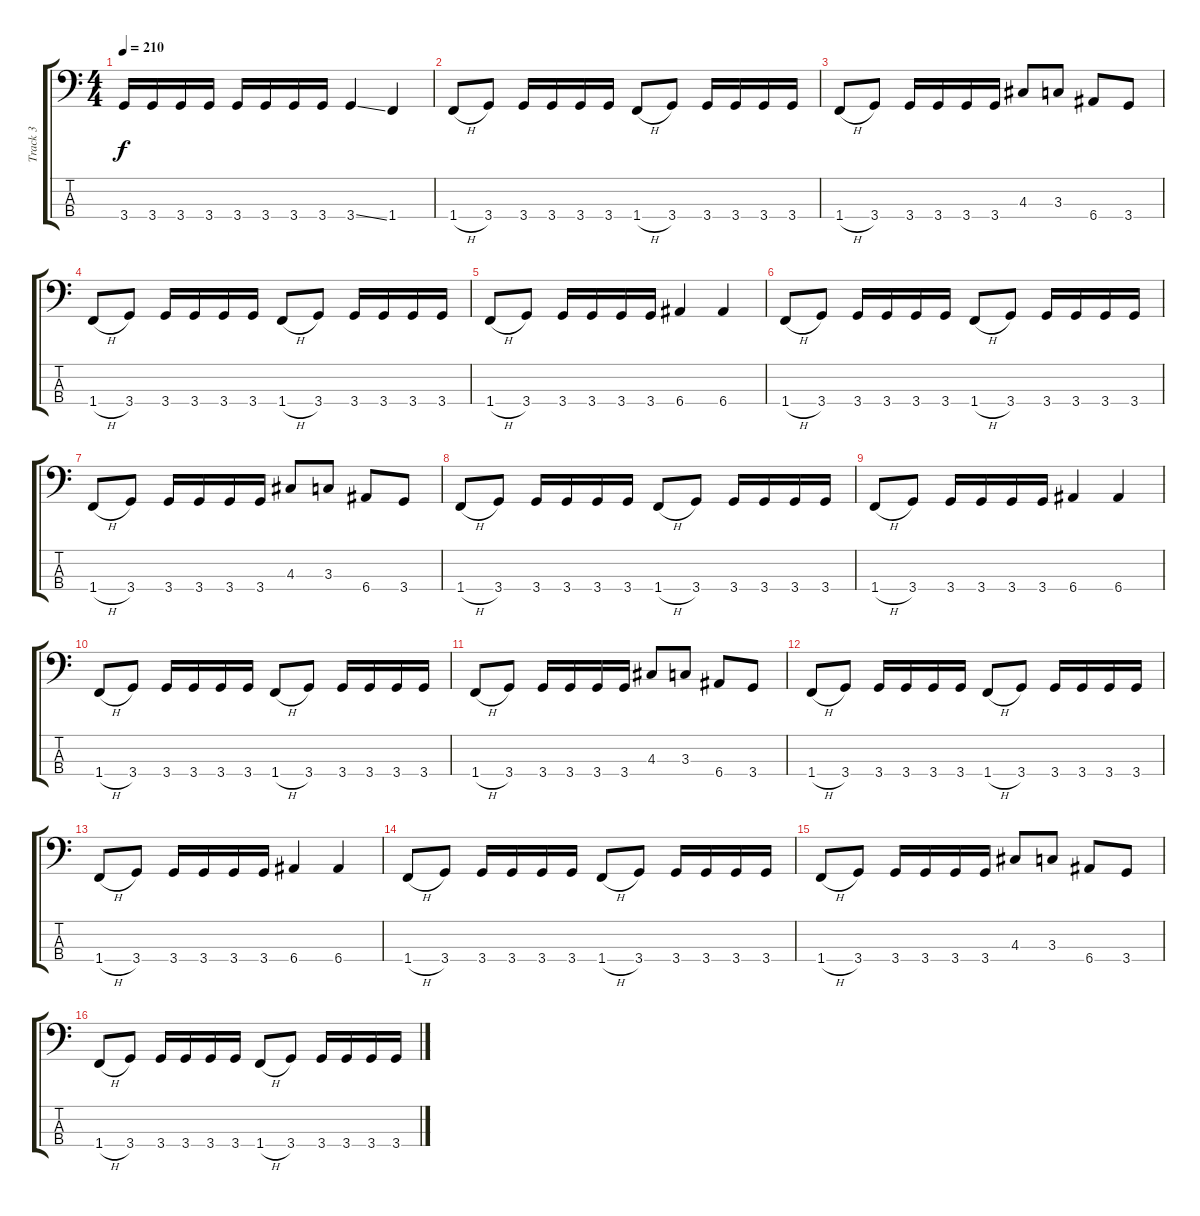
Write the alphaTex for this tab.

\track ("Track 3" "Track 3") {instrument electricbasspick}
\staff {score tabs}
\tuning (G2 D2 A1 E1) {hide}
\ts (4 4)
\tempo 210
\clef f4
\ks c
3.4.16{dy f} 3.4.16 3.4.16 3.4.16 3.4.16 3.4.16 3.4.16 3.4.16 3.4{ss}.4 1.4.4 |
1.4{h}.8 3.4.8 3.4.16 3.4.16 3.4.16 3.4.16 1.4{h}.8 3.4.8 3.4.16 3.4.16 3.4.16 3.4.16 |
1.4{h}.8 3.4.8 3.4.16 3.4.16 3.4.16 3.4.16 4.3.8 3.3.8 6.4.8 3.4.8 |
1.4{h}.8 3.4.8 3.4.16 3.4.16 3.4.16 3.4.16 1.4{h}.8 3.4.8 3.4.16 3.4.16 3.4.16 3.4.16 |
1.4{h}.8 3.4.8 3.4.16 3.4.16 3.4.16 3.4.16 6.4.4 6.4.4 |
1.4{h}.8 3.4.8 3.4.16 3.4.16 3.4.16 3.4.16 1.4{h}.8 3.4.8 3.4.16 3.4.16 3.4.16 3.4.16 |
1.4{h}.8 3.4.8 3.4.16 3.4.16 3.4.16 3.4.16 4.3.8 3.3.8 6.4.8 3.4.8 |
1.4{h}.8 3.4.8 3.4.16 3.4.16 3.4.16 3.4.16 1.4{h}.8 3.4.8 3.4.16 3.4.16 3.4.16 3.4.16 |
1.4{h}.8 3.4.8 3.4.16 3.4.16 3.4.16 3.4.16 6.4.4 6.4.4 |
1.4{h}.8 3.4.8 3.4.16 3.4.16 3.4.16 3.4.16 1.4{h}.8 3.4.8 3.4.16 3.4.16 3.4.16 3.4.16 |
1.4{h}.8 3.4.8 3.4.16 3.4.16 3.4.16 3.4.16 4.3.8 3.3.8 6.4.8 3.4.8 |
1.4{h}.8 3.4.8 3.4.16 3.4.16 3.4.16 3.4.16 1.4{h}.8 3.4.8 3.4.16 3.4.16 3.4.16 3.4.16 |
1.4{h}.8 3.4.8 3.4.16 3.4.16 3.4.16 3.4.16 6.4.4 6.4.4 |
1.4{h}.8 3.4.8 3.4.16 3.4.16 3.4.16 3.4.16 1.4{h}.8 3.4.8 3.4.16 3.4.16 3.4.16 3.4.16 |
1.4{h}.8 3.4.8 3.4.16 3.4.16 3.4.16 3.4.16 4.3.8 3.3.8 6.4.8 3.4.8 |
1.4{h}.8 3.4.8 3.4.16 3.4.16 3.4.16 3.4.16 1.4{h}.8 3.4.8 3.4.16 3.4.16 3.4.16 3.4.16
